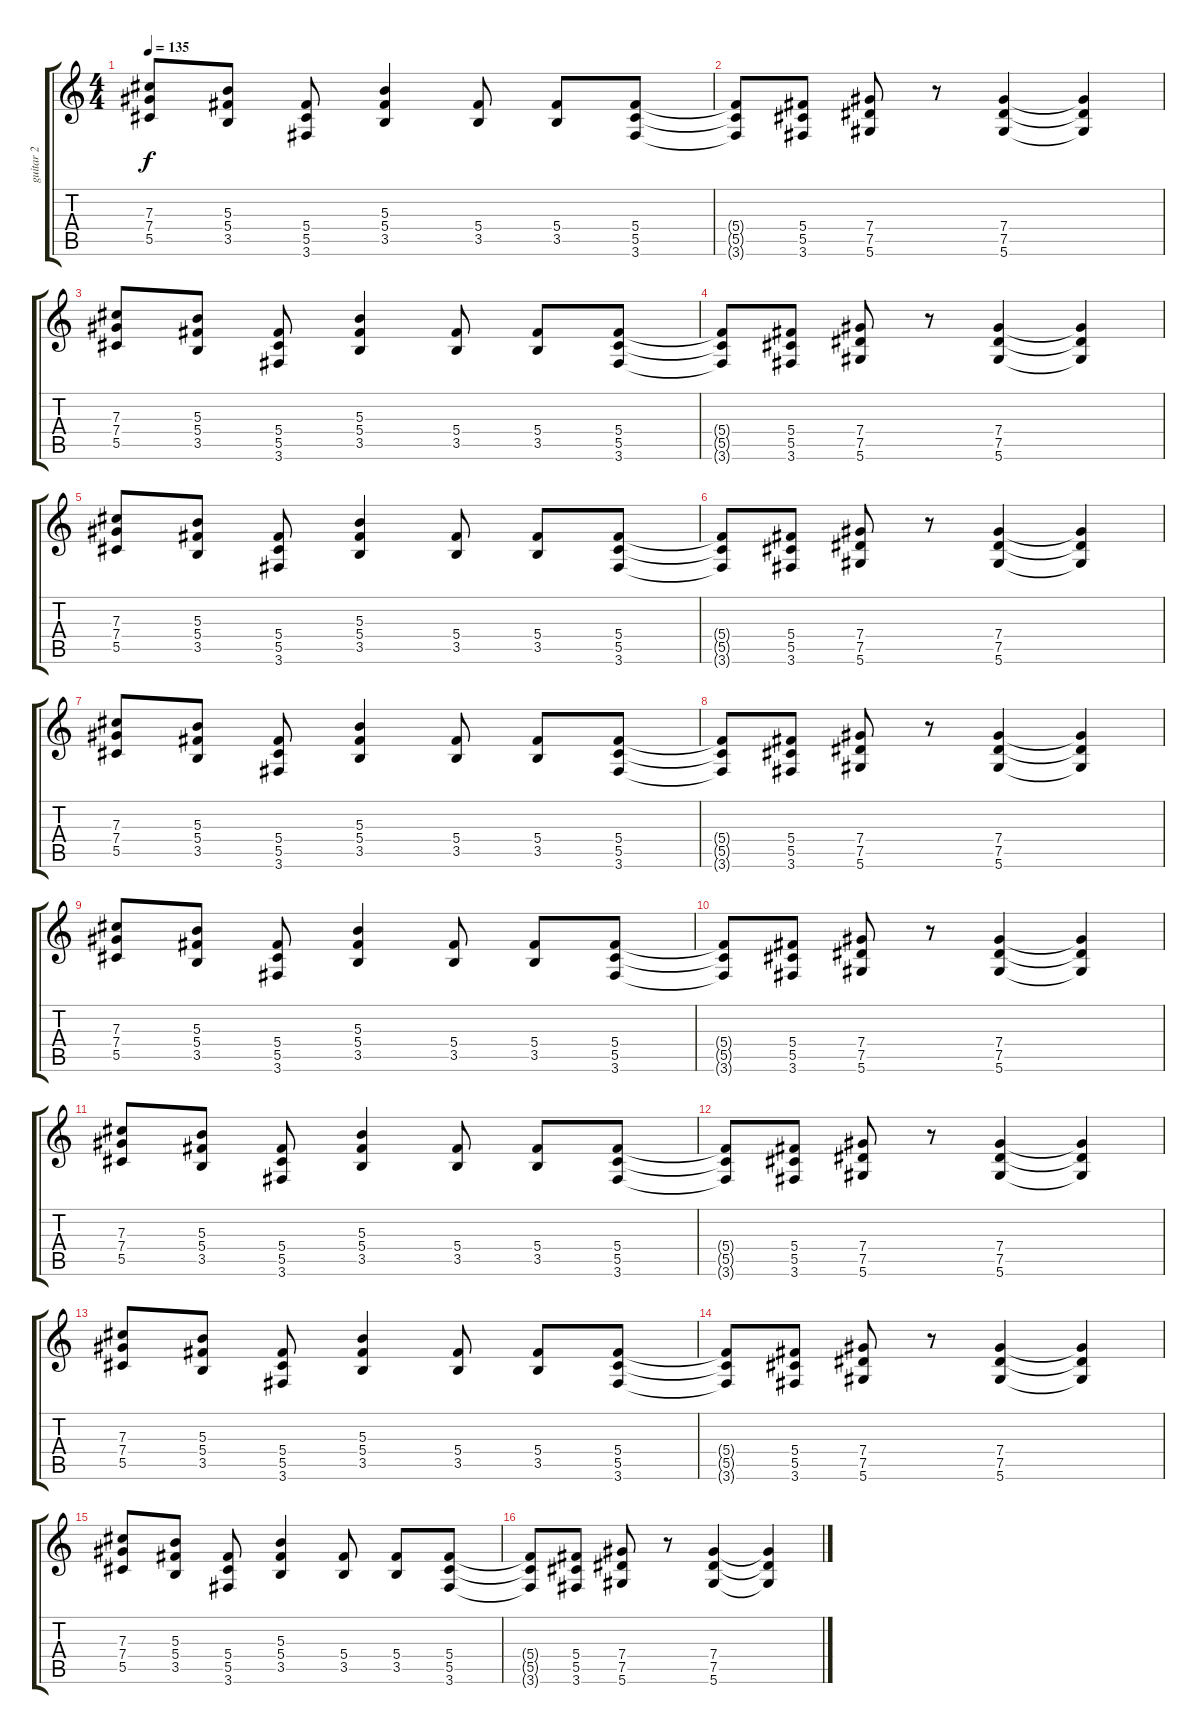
\track ("guitar 2" "guitar 2") {instrument overdrivenguitar}
\staff {score tabs}
\tuning (Eb4 Bb3 Gb3 Db3 Ab2 Eb2) {hide}
\ts (4 4)
\tempo 135
\clef g2
\ks c
(7.3 7.4 5.5).8{dy f} (5.3 5.4 3.5).8 (5.4 5.5 3.6).8 (5.3 5.4 3.5).4 (5.4 3.5).8 (5.4 3.5).8 (5.4 5.5 3.6).8 |
(5.4{t} 5.5{t} 3.6{t}).8 (5.4 5.5 3.6).8 (7.4 7.5 5.6).8 r.8 (7.4 7.5 5.6).4 (7.4{t} 7.5{t} 5.6{t}).4 |
(7.3 7.4 5.5).8 (5.3 5.4 3.5).8 (5.4 5.5 3.6).8 (5.3 5.4 3.5).4 (5.4 3.5).8 (5.4 3.5).8 (5.4 5.5 3.6).8 |
(5.4{t} 5.5{t} 3.6{t}).8 (5.4 5.5 3.6).8 (7.4 7.5 5.6).8 r.8 (7.4 7.5 5.6).4 (7.4{t} 7.5{t} 5.6{t}).4 |
(7.3 7.4 5.5).8 (5.3 5.4 3.5).8 (5.4 5.5 3.6).8 (5.3 5.4 3.5).4 (5.4 3.5).8 (5.4 3.5).8 (5.4 5.5 3.6).8 |
(5.4{t} 5.5{t} 3.6{t}).8 (5.4 5.5 3.6).8 (7.4 7.5 5.6).8 r.8 (7.4 7.5 5.6).4 (7.4{t} 7.5{t} 5.6{t}).4 |
(7.3 7.4 5.5).8 (5.3 5.4 3.5).8 (5.4 5.5 3.6).8 (5.3 5.4 3.5).4 (5.4 3.5).8 (5.4 3.5).8 (5.4 5.5 3.6).8 |
(5.4{t} 5.5{t} 3.6{t}).8 (5.4 5.5 3.6).8 (7.4 7.5 5.6).8 r.8 (7.4 7.5 5.6).4 (7.4{t} 7.5{t} 5.6{t}).4 |
(7.3 7.4 5.5).8 (5.3 5.4 3.5).8 (5.4 5.5 3.6).8 (5.3 5.4 3.5).4 (5.4 3.5).8 (5.4 3.5).8 (5.4 5.5 3.6).8 |
(5.4{t} 5.5{t} 3.6{t}).8 (5.4 5.5 3.6).8 (7.4 7.5 5.6).8 r.8 (7.4 7.5 5.6).4 (7.4{t} 7.5{t} 5.6{t}).4 |
(7.3 7.4 5.5).8 (5.3 5.4 3.5).8 (5.4 5.5 3.6).8 (5.3 5.4 3.5).4 (5.4 3.5).8 (5.4 3.5).8 (5.4 5.5 3.6).8 |
(5.4{t} 5.5{t} 3.6{t}).8 (5.4 5.5 3.6).8 (7.4 7.5 5.6).8 r.8 (7.4 7.5 5.6).4 (7.4{t} 7.5{t} 5.6{t}).4 |
(7.3 7.4 5.5).8 (5.3 5.4 3.5).8 (5.4 5.5 3.6).8 (5.3 5.4 3.5).4 (5.4 3.5).8 (5.4 3.5).8 (5.4 5.5 3.6).8 |
(5.4{t} 5.5{t} 3.6{t}).8 (5.4 5.5 3.6).8 (7.4 7.5 5.6).8 r.8 (7.4 7.5 5.6).4 (7.4{t} 7.5{t} 5.6{t}).4 |
(7.3 7.4 5.5).8 (5.3 5.4 3.5).8 (5.4 5.5 3.6).8 (5.3 5.4 3.5).4 (5.4 3.5).8 (5.4 3.5).8 (5.4 5.5 3.6).8 |
(5.4{t} 5.5{t} 3.6{t}).8 (5.4 5.5 3.6).8 (7.4 7.5 5.6).8 r.8 (7.4 7.5 5.6).4 (7.4{t} 7.5{t} 5.6{t}).4
